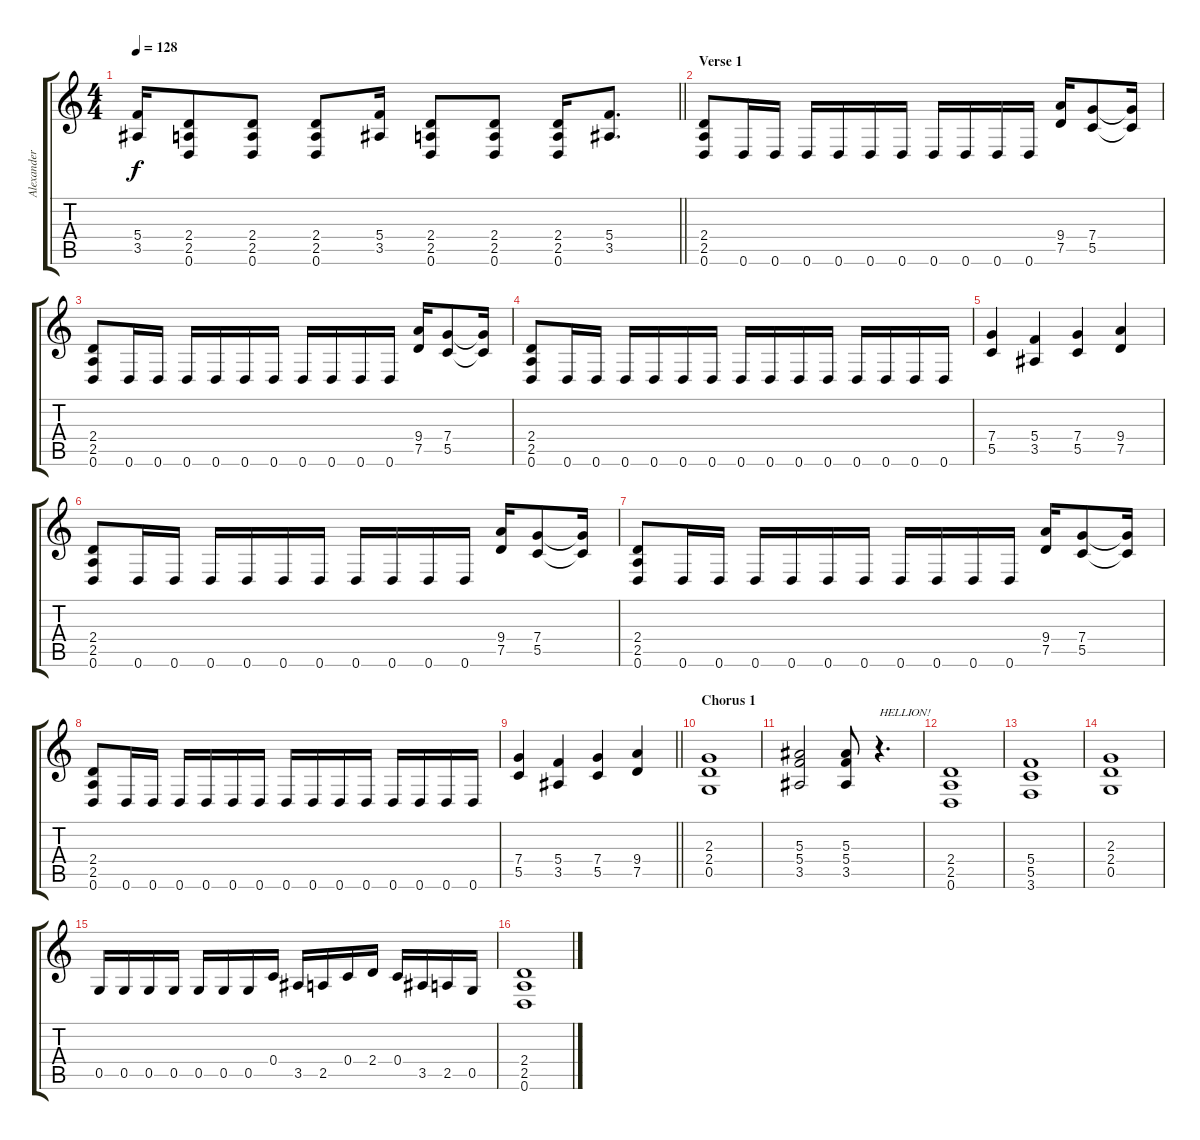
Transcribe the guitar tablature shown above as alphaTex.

\track ("Alexander" "Alexander") {instrument distortionguitar}
\staff {score tabs}
\tuning (D4 A3 F3 C3 G2 D2) {hide}
\ts (4 4)
\tempo 128
\clef g2
\barLineRight lightlight
\ks c
(5.4 3.5).16{dy f} (2.4 2.5 0.6).8 (2.4 2.5 0.6).8 (2.4 2.5 0.6).8 (5.4 3.5).16 (2.4 2.5 0.6).8 (2.4 2.5 0.6).8 (2.4 2.5 0.6).16 (5.4 3.5).8{d} |
\section ("" "Verse 1")
(2.4 2.5 0.6).8 0.6.16 0.6.16 0.6.16 0.6.16 0.6.16 0.6.16 0.6.16 0.6.16 0.6.16 0.6.16 (9.4 7.5).16 (7.4 5.5).8 (7.4{t} 5.5{t}).16 |
(2.4 2.5 0.6).8 0.6.16 0.6.16 0.6.16 0.6.16 0.6.16 0.6.16 0.6.16 0.6.16 0.6.16 0.6.16 (9.4 7.5).16 (7.4 5.5).8 (7.4{t} 5.5{t}).16 |
(2.4 2.5 0.6).8 0.6.16 0.6.16 0.6.16 0.6.16 0.6.16 0.6.16 0.6.16 0.6.16 0.6.16 0.6.16 0.6.16 0.6.16 0.6.16 0.6.16 |
(7.4 5.5).4 (5.4 3.5).4 (7.4 5.5).4 (9.4 7.5).4 |
(2.4 2.5 0.6).8 0.6.16 0.6.16 0.6.16 0.6.16 0.6.16 0.6.16 0.6.16 0.6.16 0.6.16 0.6.16 (9.4 7.5).16 (7.4 5.5).8 (7.4{t} 5.5{t}).16 |
(2.4 2.5 0.6).8 0.6.16 0.6.16 0.6.16 0.6.16 0.6.16 0.6.16 0.6.16 0.6.16 0.6.16 0.6.16 (9.4 7.5).16 (7.4 5.5).8 (7.4{t} 5.5{t}).16 |
(2.4 2.5 0.6).8 0.6.16 0.6.16 0.6.16 0.6.16 0.6.16 0.6.16 0.6.16 0.6.16 0.6.16 0.6.16 0.6.16 0.6.16 0.6.16 0.6.16 |
\barLineRight lightlight
(7.4 5.5).4 (5.4 3.5).4 (7.4 5.5).4 (9.4 7.5).4 |
\section ("" "Chorus 1")
(2.3 2.4 0.5).1 |
(5.3 5.4 3.5).2 (5.3 5.4 3.5).8 r.4{d txt "HELLION!"} |
(2.4 2.5 0.6).1 |
(5.4 5.5 3.6).1 |
(2.3 2.4 0.5).1 |
0.5.16 0.5.16 0.5.16 0.5.16 0.5.16 0.5.16 0.5.16 0.4.16 3.5.16 2.5.16 0.4.16 2.4.16 0.4.16 3.5.16 2.5.16 0.5.16 |
(2.4 2.5 0.6).1
